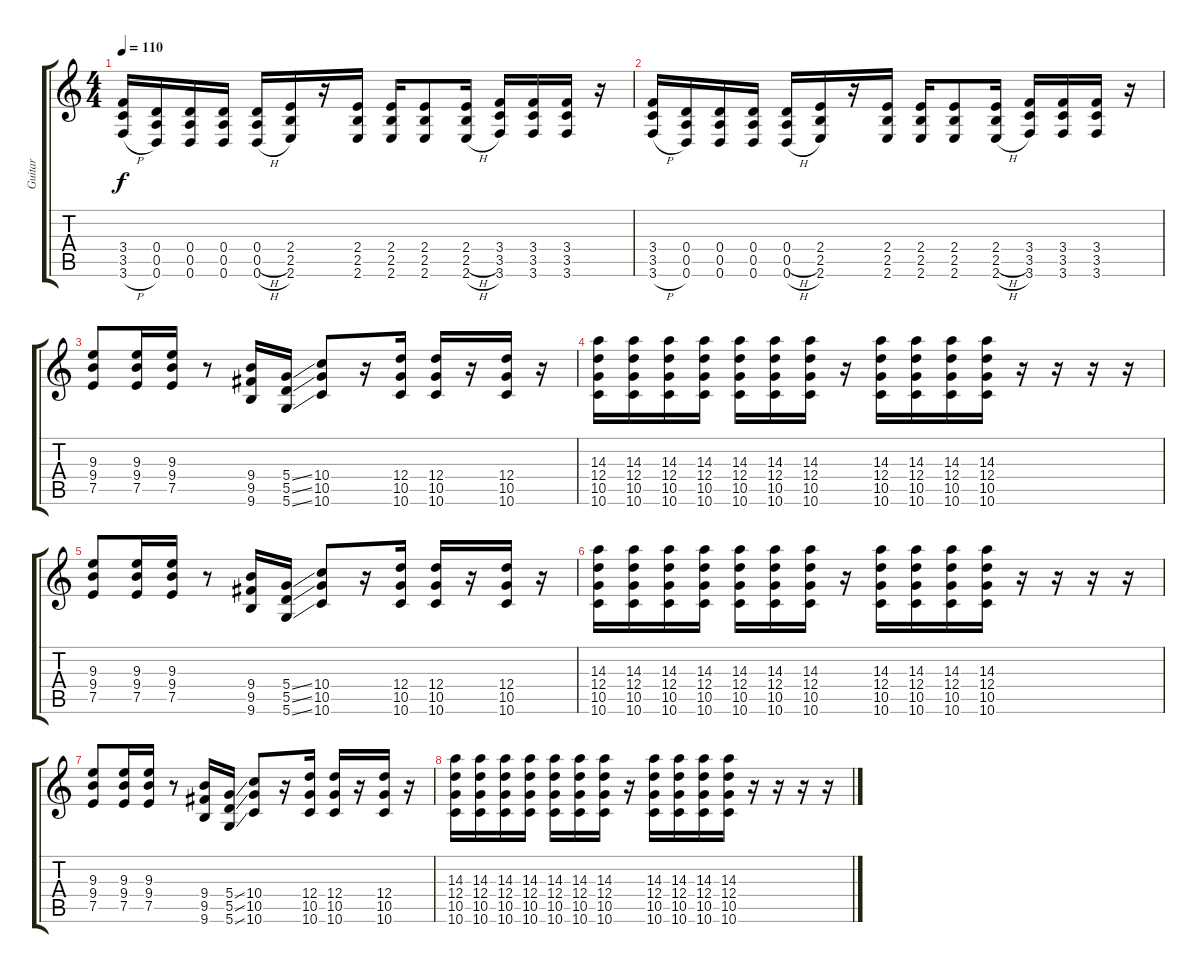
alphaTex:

\track ("Guitar" "Guitar") {instrument distortionguitar}
\staff {score tabs}
\tuning (E4 B3 G3 D3 A2 D2) {hide}
\ts (4 4)
\tempo 110
\clef g2
\ks c
(3.4 3.5 3.6{h}).16{dy f} (0.4 0.5 0.6).16 (0.4 0.5 0.6).16 (0.4 0.5 0.6).16 (0.4 0.5{h} 0.6{h}).16 (2.4 2.5 2.6).16 r.16 (2.4 2.5 2.6).16 (2.4 2.5 2.6).16 (2.4 2.5 2.6).8 (2.4 2.5{h} 2.6{h}).16 (3.4 3.5 3.6).16 (3.4 3.5 3.6).16 (3.4 3.5 3.6).16 r.16 |
(3.4 3.5 3.6{h}).16 (0.4 0.5 0.6).16 (0.4 0.5 0.6).16 (0.4 0.5 0.6).16 (0.4 0.5{h} 0.6{h}).16 (2.4 2.5 2.6).16 r.16 (2.4 2.5 2.6).16 (2.4 2.5 2.6).16 (2.4 2.5 2.6).8 (2.4 2.5{h} 2.6{h}).16 (3.4 3.5 3.6).16 (3.4 3.5 3.6).16 (3.4 3.5 3.6).16 r.16 |
(9.3 9.4 7.5).8 (9.3 9.4 7.5).16 (9.3 9.4 7.5).16 r.8 (9.4 9.5 9.6).16 (5.4{ss} 5.5{ss} 5.6{ss}).16 (10.4 10.5 10.6).8 r.16 (12.4 10.5 10.6).16 (12.4 10.5 10.6).16 r.16 (12.4 10.5 10.6).16 r.16 |
(14.3 12.4 10.5 10.6).16 (14.3 12.4 10.5 10.6).16 (14.3 12.4 10.5 10.6).16 (14.3 12.4 10.5 10.6).16 (14.3 12.4 10.5 10.6).16 (14.3 12.4 10.5 10.6).16 (14.3 12.4 10.5 10.6).16 r.16 (14.3 12.4 10.5 10.6).16 (14.3 12.4 10.5 10.6).16 (14.3 12.4 10.5 10.6).16 (14.3 12.4 10.5 10.6).16 r.16 r.16 r.16 r.16 |
(9.3 9.4 7.5).8 (9.3 9.4 7.5).16 (9.3 9.4 7.5).16 r.8 (9.4 9.5 9.6).16 (5.4{ss} 5.5{ss} 5.6{ss}).16 (10.4 10.5 10.6).8 r.16 (12.4 10.5 10.6).16 (12.4 10.5 10.6).16 r.16 (12.4 10.5 10.6).16 r.16 |
(14.3 12.4 10.5 10.6).16 (14.3 12.4 10.5 10.6).16 (14.3 12.4 10.5 10.6).16 (14.3 12.4 10.5 10.6).16 (14.3 12.4 10.5 10.6).16 (14.3 12.4 10.5 10.6).16 (14.3 12.4 10.5 10.6).16 r.16 (14.3 12.4 10.5 10.6).16 (14.3 12.4 10.5 10.6).16 (14.3 12.4 10.5 10.6).16 (14.3 12.4 10.5 10.6).16 r.16 r.16 r.16 r.16 |
(9.3 9.4 7.5).8 (9.3 9.4 7.5).16 (9.3 9.4 7.5).16 r.8 (9.4 9.5 9.6).16 (5.4{ss} 5.5{ss} 5.6{ss}).16 (10.4 10.5 10.6).8 r.16 (12.4 10.5 10.6).16 (12.4 10.5 10.6).16 r.16 (12.4 10.5 10.6).16 r.16 |
(14.3 12.4 10.5 10.6).16 (14.3 12.4 10.5 10.6).16 (14.3 12.4 10.5 10.6).16 (14.3 12.4 10.5 10.6).16 (14.3 12.4 10.5 10.6).16 (14.3 12.4 10.5 10.6).16 (14.3 12.4 10.5 10.6).16 r.16 (14.3 12.4 10.5 10.6).16 (14.3 12.4 10.5 10.6).16 (14.3 12.4 10.5 10.6).16 (14.3 12.4 10.5 10.6).16 r.16 r.16 r.16 r.16
